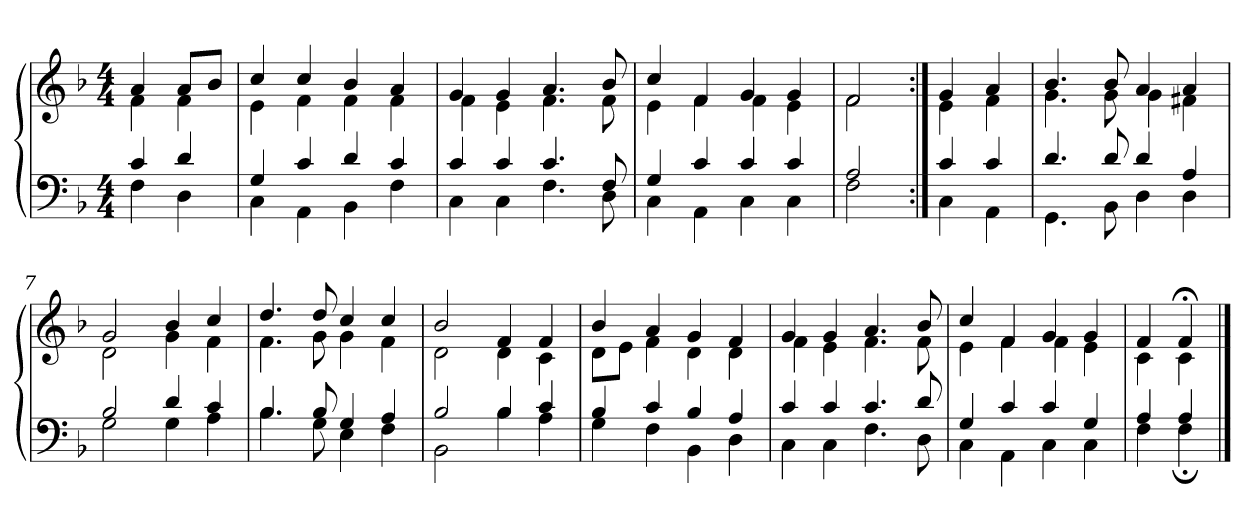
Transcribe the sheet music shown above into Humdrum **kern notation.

**kern	**kern
*part1	*part1
*staff2	*staff1
*clefF4	*clefG2
*k[b-]	*k[b-]
*F:	*F:
*M4/4	*M4/4
=	=
*^	*^
4c	4F	4a	4f
4d	4D	8aL	4f
.	.	8b-J	.
=1	=1	=1	=1
4G	4C	4cc	4e
4c	4AA	4cc	4f
4d	4BB-	4b-	4f
4c	4F	4a	4f
=2	=2	=2	=2
4c	4C	4g	4f
4c	4C	4g	4e
4.c	4.F	4.a	4.f
8F	8D	8b-	8f
=3	=3	=3	=3
4G	4C	4cc	4e
4c	4AA	4f	4f
4c	4C	4g	4f
4c	4C	4g	4e
=4	=4	=4	=4
2A	2F	2f	2f
=5:|!	=5:|!	=5:|!	=5:|!
4c	4C	4g	4e
4c	4AA	4a	4f
=6	=6	=6	=6
4.d	4.GG	4.b-	4.g
8d	8BB-	8b-	8g
4d	4D	4a	4g
4A	4D	4a	4f#X
=7	=7	=7	=7
2B-	2G	2g	2d
4d	4G	4b-	4g
4c	4A	4cc	4f
=8	=8	=8	=8
4.B-	4.B-	4.dd	4.f
8B-	8G	8dd	8g
4G	4E	4cc	4g
4A	4F	4cc	4f
=9	=9	=9	=9
2B-	2BB-	2b-	2d
4B-	4B-	4f	4d
4c	4A	4f	4c
=10	=10	=10	=10
4B-	4G	4b-	8dL
.	.	.	8eJ
4c	4F	4a	4f
4B-	4BB-	4g	4d
4A	4D	4f	4d
=11	=11	=11	=11
4c	4C	4g	4f
4c	4C	4g	4e
4.c	4.F	4.a	4.f
8d	8D	8b-	8f
=12	=12	=12	=12
4G	4C	4cc	4e
4c	4AA	4f	4f
4c	4C	4g	4f
4G	4C	4g	4e
=13	=13	=13	=13
4A	4F	4f	4c
4A	4F;	4f;<	4c
*v	*v	*	*
*	*v	*v
==	==
*-	*-
